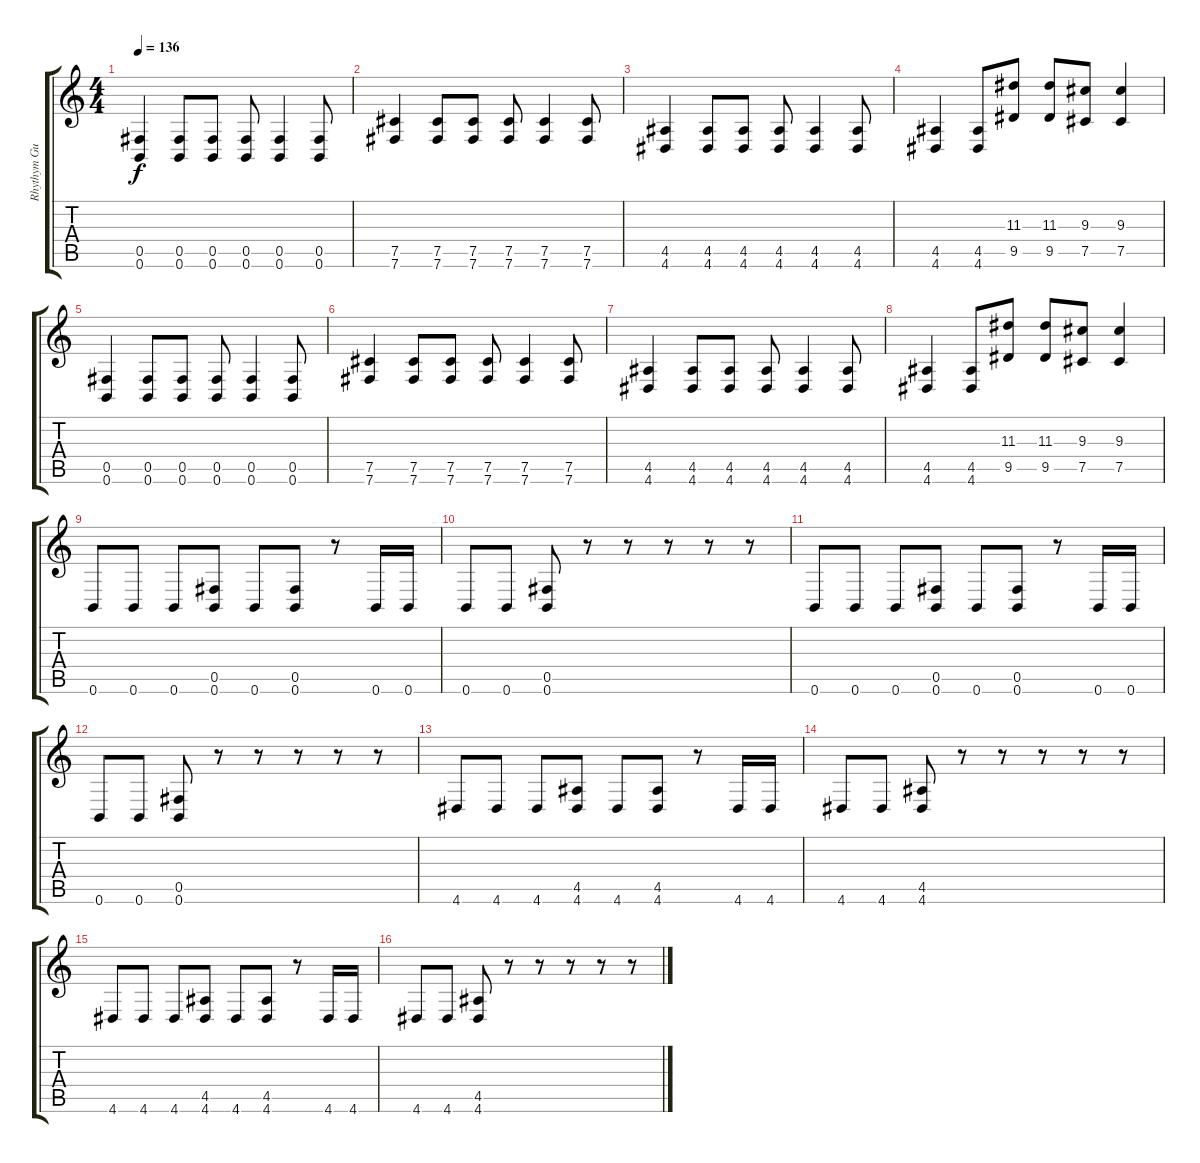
\track ("Rhythym Guitar Left" "Rhythym Gu") {instrument distortionguitar}
\staff {score tabs}
\tuning (Db4 Ab3 E3 B2 Gb2 B1) {hide}
\ts (4 4)
\tempo 136
\clef g2
\ks c
(0.5 0.6).4{dy f} (0.5 0.6).8 (0.5 0.6).8 (0.5 0.6).8 (0.5 0.6).4 (0.5 0.6).8 |
(7.5 7.6).4 (7.5 7.6).8 (7.5 7.6).8 (7.5 7.6).8 (7.5 7.6).4 (7.5 7.6).8 |
(4.5 4.6).4 (4.5 4.6).8 (4.5 4.6).8 (4.5 4.6).8 (4.5 4.6).4 (4.5 4.6).8 |
(4.5 4.6).4 (4.5 4.6).8 (11.3 9.5).8 (11.3 9.5).8 (9.3 7.5).8 (9.3 7.5).4 |
(0.5 0.6).4 (0.5 0.6).8 (0.5 0.6).8 (0.5 0.6).8 (0.5 0.6).4 (0.5 0.6).8 |
(7.5 7.6).4 (7.5 7.6).8 (7.5 7.6).8 (7.5 7.6).8 (7.5 7.6).4 (7.5 7.6).8 |
(4.5 4.6).4 (4.5 4.6).8 (4.5 4.6).8 (4.5 4.6).8 (4.5 4.6).4 (4.5 4.6).8 |
(4.5 4.6).4 (4.5 4.6).8 (11.3 9.5).8 (11.3 9.5).8 (9.3 7.5).8 (9.3 7.5).4 |
0.6.8 0.6.8 0.6.8 (0.5 0.6).8 0.6.8 (0.5 0.6).8 r.8 0.6.16 0.6.16 |
0.6.8 0.6.8 (0.5 0.6).8 r.8 r.8 r.8 r.8 r.8 |
0.6.8 0.6.8 0.6.8 (0.5 0.6).8 0.6.8 (0.5 0.6).8 r.8 0.6.16 0.6.16 |
0.6.8 0.6.8 (0.5 0.6).8 r.8 r.8 r.8 r.8 r.8 |
4.6.8 4.6.8 4.6.8 (4.5 4.6).8 4.6.8 (4.5 4.6).8 r.8 4.6.16 4.6.16 |
4.6.8 4.6.8 (4.5 4.6).8 r.8 r.8 r.8 r.8 r.8 |
4.6.8 4.6.8 4.6.8 (4.5 4.6).8 4.6.8 (4.5 4.6).8 r.8 4.6.16 4.6.16 |
4.6.8 4.6.8 (4.5 4.6).8 r.8 r.8 r.8 r.8 r.8
